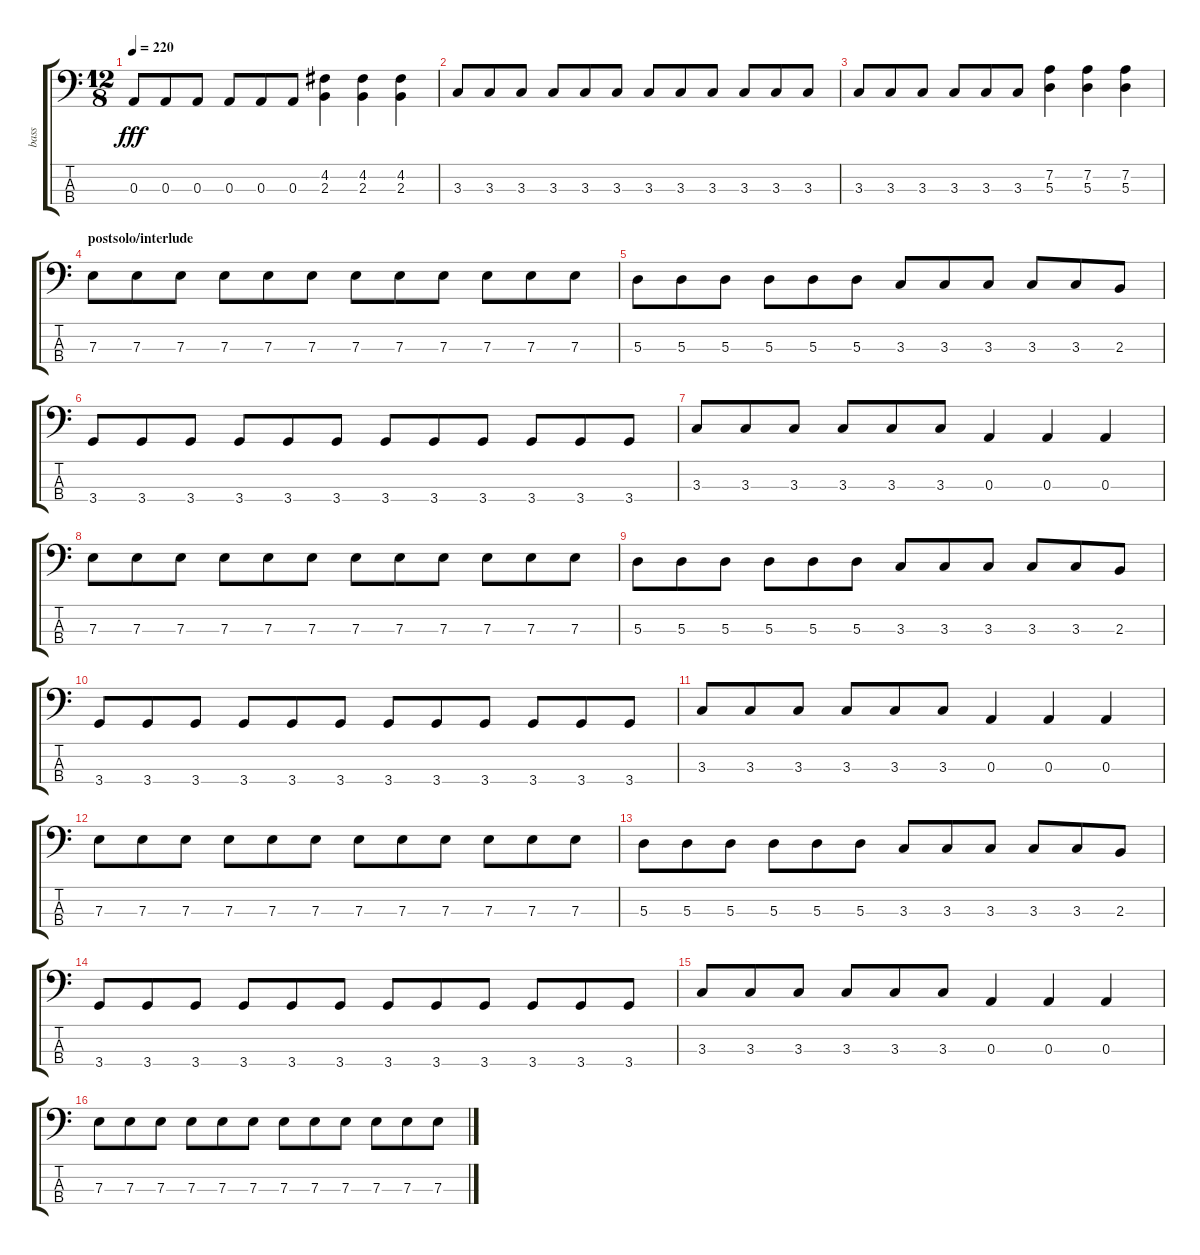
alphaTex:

\track ("bass" "bass") {instrument electricbassfinger}
\staff {score tabs}
\tuning (G2 D2 A1 E1) {hide}
\ts (12 8)
\tempo 220
\clef f4
\ks c
0.3.8{dy fff} 0.3.8 0.3.8 0.3.8 0.3.8 0.3.8 (4.2 2.3).4 (4.2 2.3).4 (4.2 2.3).4 |
3.3.8 3.3.8 3.3.8 3.3.8 3.3.8 3.3.8 3.3.8 3.3.8 3.3.8 3.3.8 3.3.8 3.3.8 |
3.3.8 3.3.8 3.3.8 3.3.8 3.3.8 3.3.8 (7.2 5.3).4 (7.2 5.3).4 (7.2 5.3).4 |
\section ("" "postsolo/interlude")
7.3.8 7.3.8 7.3.8 7.3.8 7.3.8 7.3.8 7.3.8 7.3.8 7.3.8 7.3.8 7.3.8 7.3.8 |
5.3.8 5.3.8 5.3.8 5.3.8 5.3.8 5.3.8 3.3.8 3.3.8 3.3.8 3.3.8 3.3.8 2.3.8 |
3.4.8 3.4.8 3.4.8 3.4.8 3.4.8 3.4.8 3.4.8 3.4.8 3.4.8 3.4.8 3.4.8 3.4.8 |
3.3.8 3.3.8 3.3.8 3.3.8 3.3.8 3.3.8 0.3.4 0.3.4 0.3.4 |
7.3.8 7.3.8 7.3.8 7.3.8 7.3.8 7.3.8 7.3.8 7.3.8 7.3.8 7.3.8 7.3.8 7.3.8 |
5.3.8 5.3.8 5.3.8 5.3.8 5.3.8 5.3.8 3.3.8 3.3.8 3.3.8 3.3.8 3.3.8 2.3.8 |
3.4.8 3.4.8 3.4.8 3.4.8 3.4.8 3.4.8 3.4.8 3.4.8 3.4.8 3.4.8 3.4.8 3.4.8 |
3.3.8 3.3.8 3.3.8 3.3.8 3.3.8 3.3.8 0.3.4 0.3.4 0.3.4 |
7.3.8 7.3.8 7.3.8 7.3.8 7.3.8 7.3.8 7.3.8 7.3.8 7.3.8 7.3.8 7.3.8 7.3.8 |
5.3.8 5.3.8 5.3.8 5.3.8 5.3.8 5.3.8 3.3.8 3.3.8 3.3.8 3.3.8 3.3.8 2.3.8 |
3.4.8 3.4.8 3.4.8 3.4.8 3.4.8 3.4.8 3.4.8 3.4.8 3.4.8 3.4.8 3.4.8 3.4.8 |
3.3.8 3.3.8 3.3.8 3.3.8 3.3.8 3.3.8 0.3.4 0.3.4 0.3.4 |
7.3.8 7.3.8 7.3.8 7.3.8 7.3.8 7.3.8 7.3.8 7.3.8 7.3.8 7.3.8 7.3.8 7.3.8
